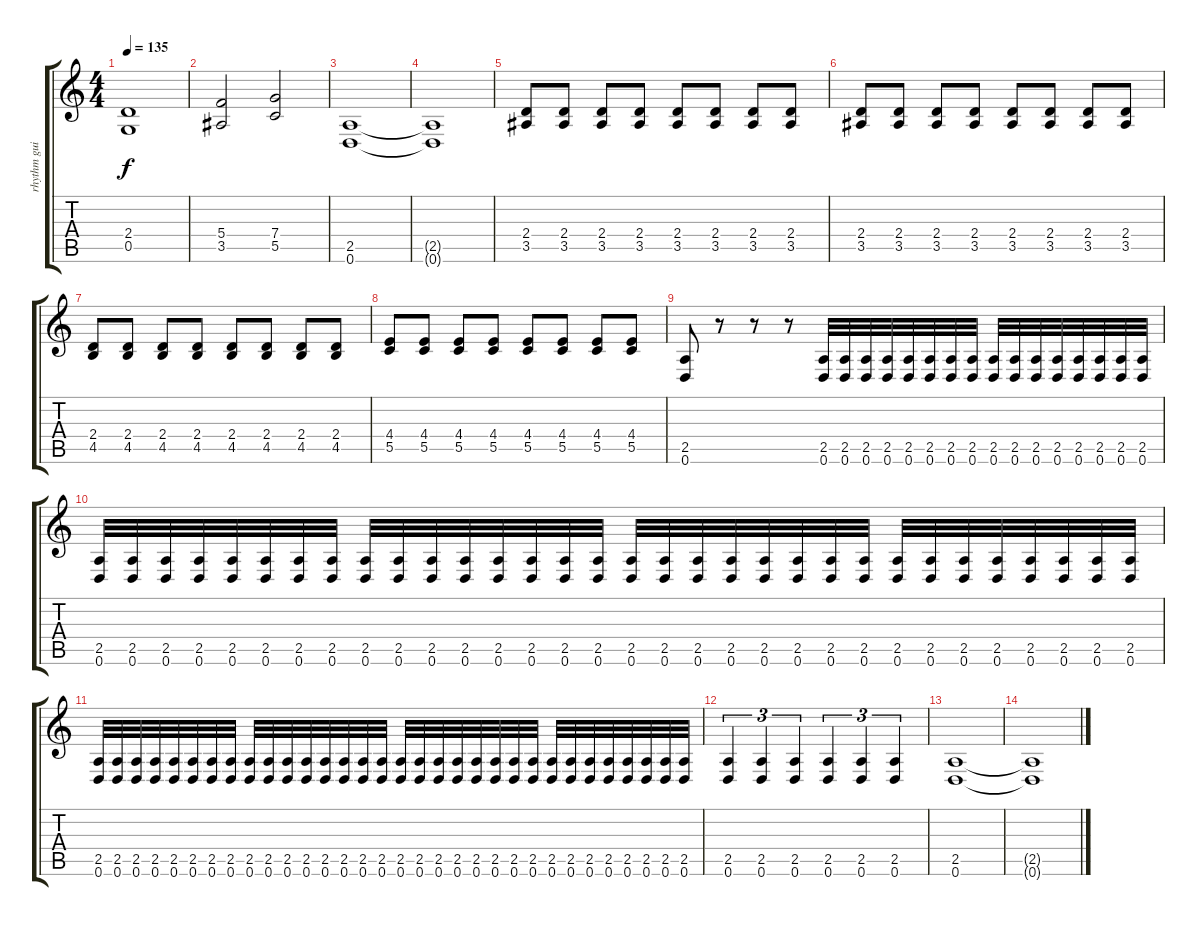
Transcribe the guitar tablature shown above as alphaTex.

\track ("rhythm guitar" "rhythm gui") {instrument distortionguitar}
\staff {score tabs}
\tuning (D4 A3 F3 C3 G2 D2) {hide}
\ts (4 4)
\tempo 135
\clef g2
\ks c
(2.4 0.5).1{dy f} |
(5.4 3.5).2 (7.4 5.5).2 |
(2.5 0.6).1 |
(2.5{t} 0.6{t}).1 |
(2.4 3.5).8 (2.4 3.5).8 (2.4 3.5).8 (2.4 3.5).8 (2.4 3.5).8 (2.4 3.5).8 (2.4 3.5).8 (2.4 3.5).8 |
(2.4 3.5).8 (2.4 3.5).8 (2.4 3.5).8 (2.4 3.5).8 (2.4 3.5).8 (2.4 3.5).8 (2.4 3.5).8 (2.4 3.5).8 |
(2.4 4.5).8 (2.4 4.5).8 (2.4 4.5).8 (2.4 4.5).8 (2.4 4.5).8 (2.4 4.5).8 (2.4 4.5).8 (2.4 4.5).8 |
(4.4 5.5).8 (4.4 5.5).8 (4.4 5.5).8 (4.4 5.5).8 (4.4 5.5).8 (4.4 5.5).8 (4.4 5.5).8 (4.4 5.5).8 |
(2.5 0.6).8 r.8 r.8 r.8 (2.5 0.6).32 (2.5 0.6).32 (2.5 0.6).32 (2.5 0.6).32 (2.5 0.6).32 (2.5 0.6).32 (2.5 0.6).32 (2.5 0.6).32 (2.5 0.6).32 (2.5 0.6).32 (2.5 0.6).32 (2.5 0.6).32 (2.5 0.6).32 (2.5 0.6).32 (2.5 0.6).32 (2.5 0.6).32 |
(2.5 0.6).32 (2.5 0.6).32 (2.5 0.6).32 (2.5 0.6).32 (2.5 0.6).32 (2.5 0.6).32 (2.5 0.6).32 (2.5 0.6).32 (2.5 0.6).32 (2.5 0.6).32 (2.5 0.6).32 (2.5 0.6).32 (2.5 0.6).32 (2.5 0.6).32 (2.5 0.6).32 (2.5 0.6).32 (2.5 0.6).32 (2.5 0.6).32 (2.5 0.6).32 (2.5 0.6).32 (2.5 0.6).32 (2.5 0.6).32 (2.5 0.6).32 (2.5 0.6).32 (2.5 0.6).32 (2.5 0.6).32 (2.5 0.6).32 (2.5 0.6).32 (2.5 0.6).32 (2.5 0.6).32 (2.5 0.6).32 (2.5 0.6).32 |
(2.5 0.6).32 (2.5 0.6).32 (2.5 0.6).32 (2.5 0.6).32 (2.5 0.6).32 (2.5 0.6).32 (2.5 0.6).32 (2.5 0.6).32 (2.5 0.6).32 (2.5 0.6).32 (2.5 0.6).32 (2.5 0.6).32 (2.5 0.6).32 (2.5 0.6).32 (2.5 0.6).32 (2.5 0.6).32 (2.5 0.6).32 (2.5 0.6).32 (2.5 0.6).32 (2.5 0.6).32 (2.5 0.6).32 (2.5 0.6).32 (2.5 0.6).32 (2.5 0.6).32 (2.5 0.6).32 (2.5 0.6).32 (2.5 0.6).32 (2.5 0.6).32 (2.5 0.6).32 (2.5 0.6).32 (2.5 0.6).32 (2.5 0.6).32 |
(2.5 0.6).4{tu (3 2)} (2.5 0.6).4{tu (3 2)} (2.5 0.6).4{tu (3 2)} (2.5 0.6).4{tu (3 2)} (2.5 0.6).4{tu (3 2)} (2.5 0.6).4{tu (3 2)} |
(2.5 0.6).1 |
(2.5{t} 0.6{t}).1
